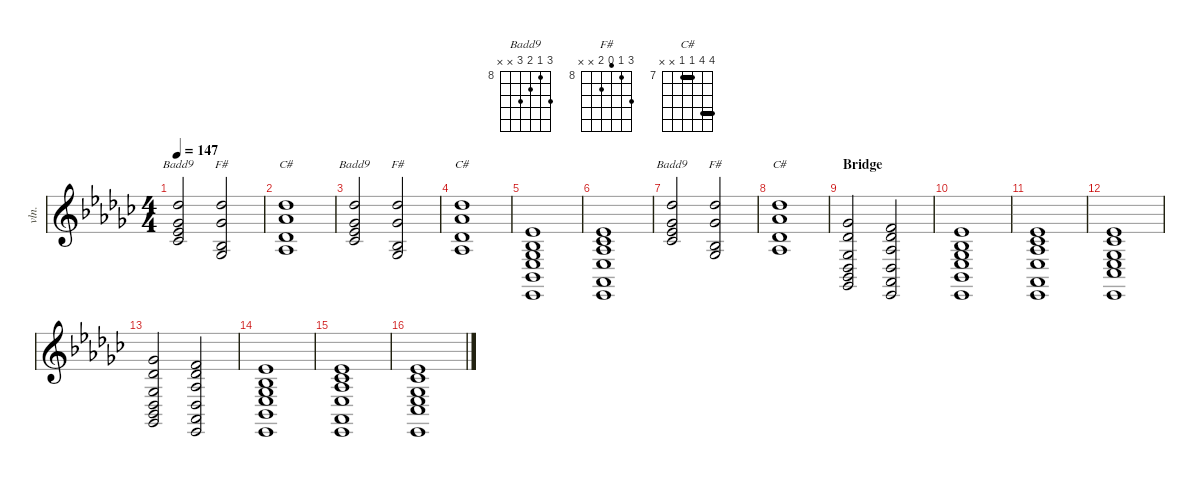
\defaultSystemsLayout 4
\hideDynamics
\bracketExtendMode nobrackets
\otherSystemsTrackNameOrientation horizontal
\track ("Keyboards" "vln.") {instrument stringensemble1}
\staff {score}
\tuning (Eb4 Bb3 Gb3 Db3 Ab2 Eb2)
\chord ("Badd9" 10 8 9 10 x x) {firstfret 8}
\chord ("F#" 10 8 7 9 x x) {firstfret 8}
\chord ("C#" 10 10 7 7 x x) {firstfret 7 barre (7 10)}
\ts (4 4)
\tempo 147
\clef g2
\ks ebminor
(10.1{acc b} 8.2{acc b} 9.3{acc b} 10.4{acc b}).2{ch "Badd9" dy f beam Up} (10.1{acc b} 8.2{acc b} 0.3{acc b} 9.4{acc b}).2{ch "F#" beam Up} |
(10.1{acc b} 10.2{acc b} 7.3{acc b} 7.4{acc b}).1{ch "C#" beam Up} |
(10.1{acc b} 8.2{acc b} 9.3{acc b} 10.4{acc b}).2{ch "Badd9" beam Up} (10.1{acc b} 8.2{acc b} 0.3{acc b} 9.4{acc b}).2{ch "F#" beam Up} |
(10.1{acc b} 10.2{acc b} 7.3{acc b} 7.4{acc b}).1{ch "C#" beam Up} |
(0.1{acc b} 0.2{acc b} 0.3{acc b} 2.4{acc b} 2.5{acc b} 0.6{acc b}).1{beam Up} |
(0.1{acc b} 1.2{acc b} 2.3{acc b} 2.4{acc b} 0.5{acc b} 0.6{acc b}).1{beam Up} |
(10.1{acc b} 8.2{acc b} 9.3{acc b} 10.4{acc b}).2{ch "Badd9" beam Up} (10.1{acc b} 8.2{acc b} 0.3{acc b} 9.4{acc b}).2{ch "F#" beam Up} |
(10.1{acc b} 10.2{acc b} 7.3{acc b} 7.4{acc b}).1{ch "C#" beam Up} |
\section ("" "Bridge")
(3.1{acc b} 3.2{acc b} 0.3{acc b} 0.4{acc b} 2.5{acc b} 3.6{acc b}).2{beam Up} (2.1{acc forcenatural} 3.2{acc b} 2.3{acc b} 0.4{acc b} 0.5{acc b} 0.6{acc b}).2{beam Up} |
(0.1{acc b} 0.2{acc b} 0.3{acc b} 2.4{acc b} 2.5{acc b} 0.6{acc b}).1{beam Up} |
(0.1{acc b} 1.2{acc b} 2.3{acc b} 2.4{acc b} 0.5{acc b} 0.6{acc b}).1{beam Up} |
(0.1{acc b} 1.2{acc b} 0.3{acc b} 2.4{acc b} 3.5{acc b} 0.6{acc b}).1{beam Up} |
(3.1{acc b} 3.2{acc b} 0.3{acc b} 0.4{acc b} 2.5{acc b} 3.6{acc b}).2{beam Up} (2.1{acc forcenatural} 3.2{acc b} 2.3{acc b} 0.4{acc b} 0.5{acc b} 0.6{acc b}).2{beam Up} |
(0.1{acc b} 0.2{acc b} 0.3{acc b} 2.4{acc b} 2.5{acc b} 0.6{acc b}).1{beam Up} |
(0.1{acc b} 1.2{acc b} 2.3{acc b} 2.4{acc b} 0.5{acc b} 0.6{acc b}).1{beam Up} |
(0.1{acc b} 1.2{acc b} 0.3{acc b} 2.4{acc b} 3.5{acc b} 0.6{acc b}).1{beam Up}
